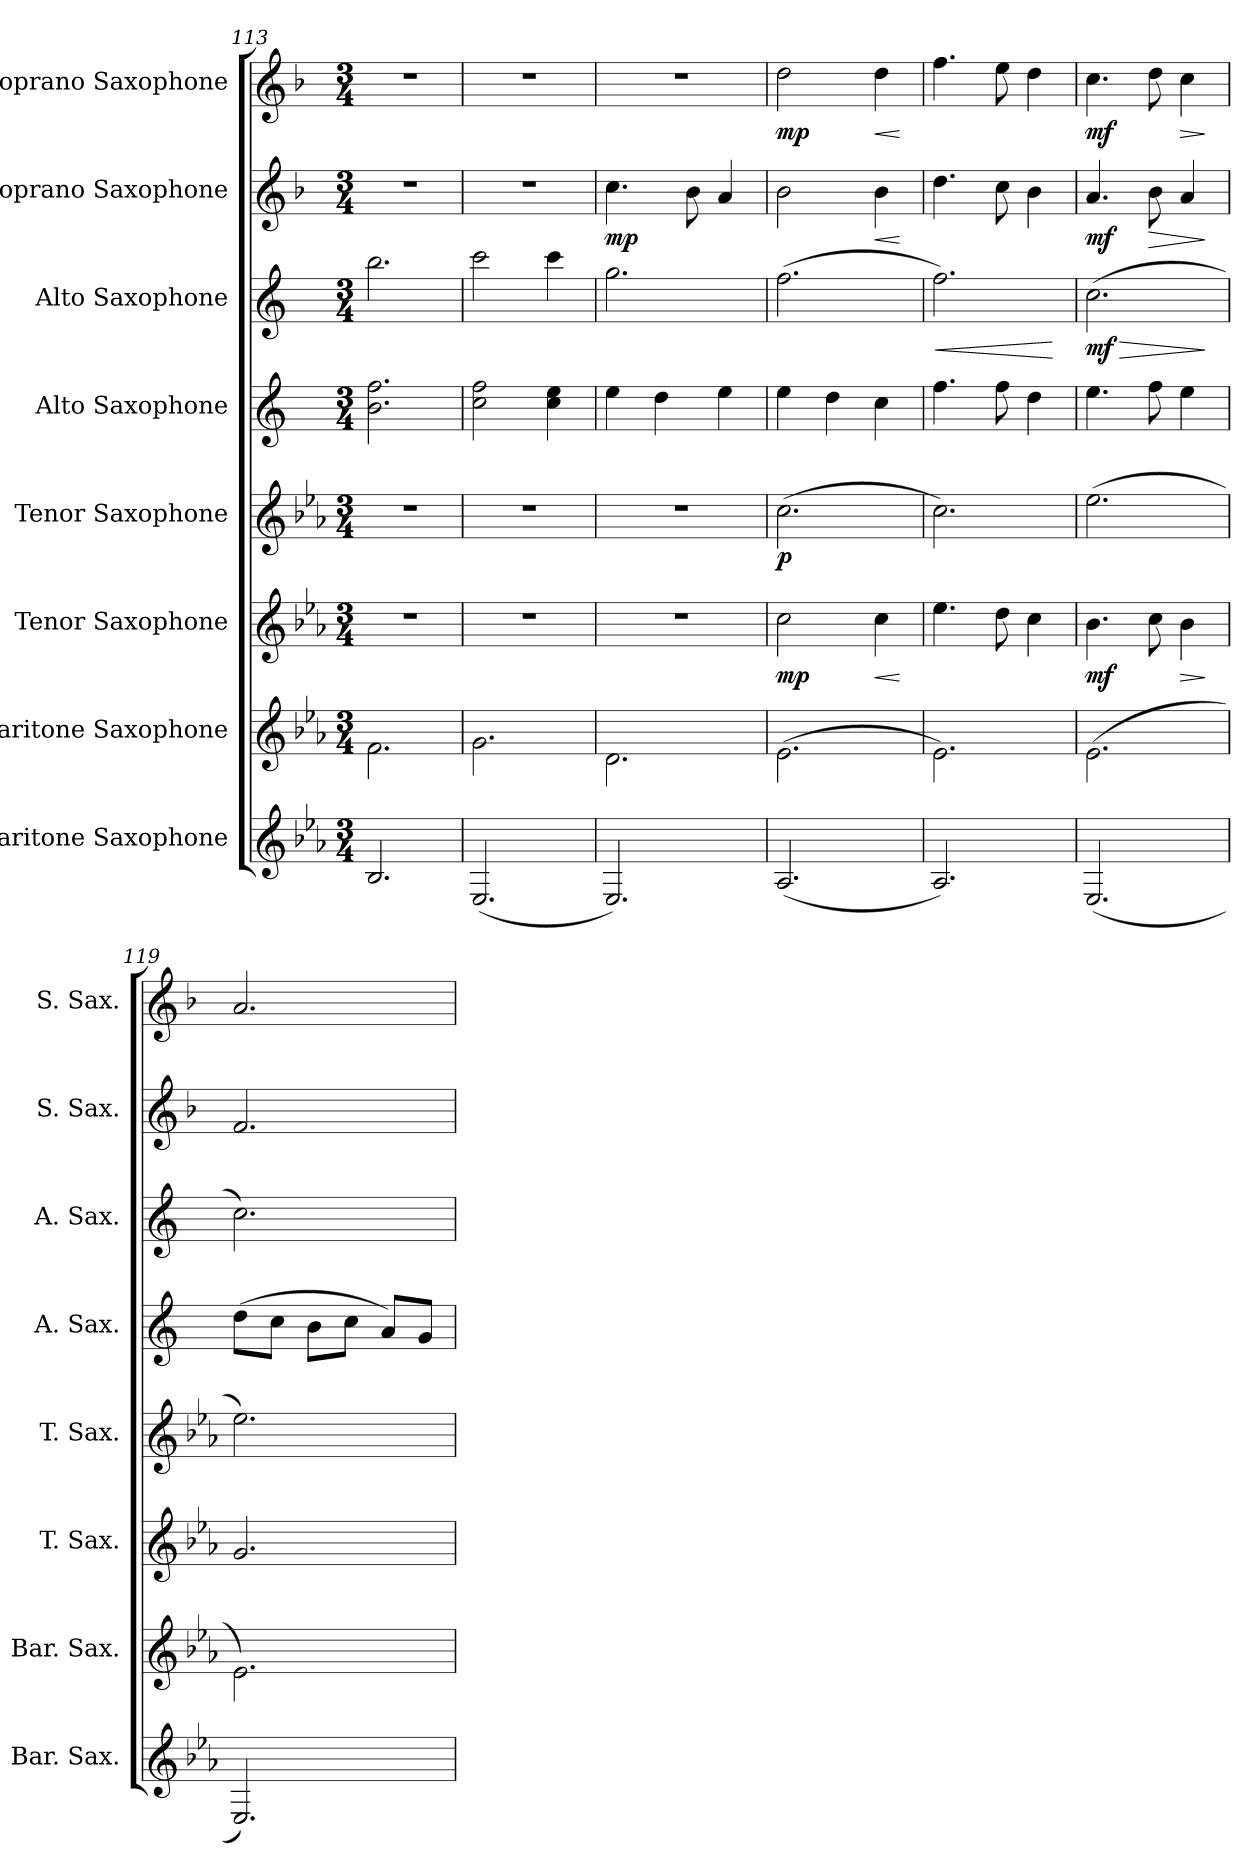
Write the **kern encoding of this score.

**kern	**kern	**kern	**dynam	**kern	**dynam	**kern	**kern	**dynam	**kern	**dynam	**kern	**dynam
*part8	*part7	*part6	*part6	*part5	*part5	*part4	*part3	*part3	*part2	*part2	*part1	*part1
*staff8	*staff7	*staff6	*staff6	*staff5	*staff5	*staff4	*staff3	*staff3	*staff2	*staff2	*staff1	*staff1
*I"Baritone Saxophone	*I"Baritone Saxophone	*I"Tenor Saxophone	*	*I"Tenor Saxophone	*	*I"Alto Saxophone	*I"Alto Saxophone	*	*I"Soprano Saxophone	*	*I"Soprano Saxophone	*
*I'Bar. Sax.	*I'Bar. Sax.	*I'T. Sax.	*	*I'T. Sax.	*	*I'A. Sax.	*I'A. Sax.	*	*I'S. Sax.	*	*I'S. Sax.	*
!!LO:PB:g=z
*clefG2	*clefG2	*clefG2	*	*clefG2	*	*clefG2	*clefG2	*	*clefG2	*	*clefG2	*
*ITrd12c21	*ITrd12c21	*ITrd8c14	*	*ITrd8c14	*	*ITrd5c9	*ITrd5c9	*	*ITrd1c2	*	*ITrd1c2	*
*k[b-e-a-]	*k[b-e-a-]	*k[b-e-a-]	*	*k[b-e-a-]	*	*k[b-e-a-]	*k[b-e-a-]	*	*k[b-e-a-]	*	*k[b-e-a-]	*
*M3/4	*M3/4	*M3/4	*	*M3/4	*	*M3/4	*M3/4	*	*M3/4	*	*M3/4	*
=113	=113	=113	=113	=113	=113	=113	=113	=113	=113	=113	=113	=113
2.BB-/	2.F\	2.r	.	2.r	.	2.d\ 2.a-\	2.dd\	.	2.r	.	2.r	.
=114	=114	=114	=114	=114	=114	=114	=114	=114	=114	=114	=114	=114
(2.EE-/	2.G\	2.r	.	2.r	.	2e-\ 2a-\	2ee-\	.	2.r	.	2.r	.
.	.	.	.	.	.	4e-\ 4g\	4ee-\	.	.	.	.	.
=115	=115	=115	=115	=115	=115	=115	=115	=115	=115	=115	=115	=115
!	!	!	!	!	!	!	!	!	!	!LO:DY:b	!	!
2.EE-/)	2.D\	2.r	.	2.r	.	4g\	2.b-\	.	4.b-\	mp	2.r	.
.	.	.	.	.	.	4f\	.	.	.	.	.	.
.	.	.	.	.	.	.	.	.	8a-\	.	.	.
.	.	.	.	.	.	4g\	.	.	4g/	.	.	.
=116	=116	=116	=116	=116	=116	=116	=116	=116	=116	=116	=116	=116
!	!	!	!LO:DY:b	!	!LO:DY:b	!	!	!	!	!	!	!LO:DY:b
(2.AA-/	(2.E-\	2c\	mp	(2.c\	p	4g\	(2.a-\	.	2a-\	.	2cc\	mp
.	.	.	.	.	.	4f\	.	.	.	.	.	.
!	!	!	!LO:HP:b	!	!	!	!	!	!	!LO:HP:b	!	!LO:HP:b
.	.	4c\	<	.	.	4e-\	.	.	4a-\	<	4cc\	<
.	.	.	[	.	.	.	.	.	.	[	.	[
=117	=117	=117	=117	=117	=117	=117	=117	=117	=117	=117	=117	=117
!	!	!	!	!	!	!	!	!LO:HP:b	!	!	!	!
2.AA-/)	2.E-\)	4.e-\	.	2.c\)	.	4.a-\	2.a-\)	<	4.cc\	.	4.ee-\	.
.	.	8d\	.	.	.	8a-\	.	.	8b-\	.	8dd\	.
.	.	4c\	.	.	.	4f\	.	.	4a-\	.	4cc\	.
.	.	.	.	.	.	.	.	[	.	.	.	.
=118	=118	=118	=118	=118	=118	=118	=118	=118	=118	=118	=118	=118
!	!	!	!LO:DY:b	!	!	!	!	!LO:HP:b	!	!	!	!
!	!	!	!	!	!	!	!	!LO:DY:n=1:b	!	!LO:DY:b	!	!LO:DY:b
(2.EE-/	(2.E-\	4.B-\	mf	(2.e-\	.	4.g\	(2.e-\	> mf	4.g/	mf	4.b-\	mf
!	!	!	!	!	!	!	!	!	!	!LO:HP:b	!	!
.	.	8c\	.	.	.	8a-\	.	.	8a-\	>	8cc\	.
!	!	!	!LO:HP:b	!	!	!	!	!	!	!	!	!LO:HP:b
.	.	4B-\	>	.	.	4g\	.	.	4g/	.	4b-\	>
.	.	.	]	.	.	.	.	]	.	]	.	]
=119	=119	=119	=119	=119	=119	=119	=119	=119	=119	=119	=119	=119
2.EE-/)	2.E-\)	2.G/	.	2.e-\)	.	(8f\L	2.e-\)	.	2.e-/	.	2.g/	.
.	.	.	.	.	.	8e-\J	.	.	.	.	.	.
.	.	.	.	.	.	8d\L	.	.	.	.	.	.
.	.	.	.	.	.	8e-\J	.	.	.	.	.	.
.	.	.	.	.	.	8c/L)	.	.	.	.	.	.
.	.	.	.	.	.	8B-/J	.	.	.	.	.	.
=	=	=	=	=	=	=	=	=	=	=	=	=
*-	*-	*-	*-	*-	*-	*-	*-	*-	*-	*-	*-	*-
